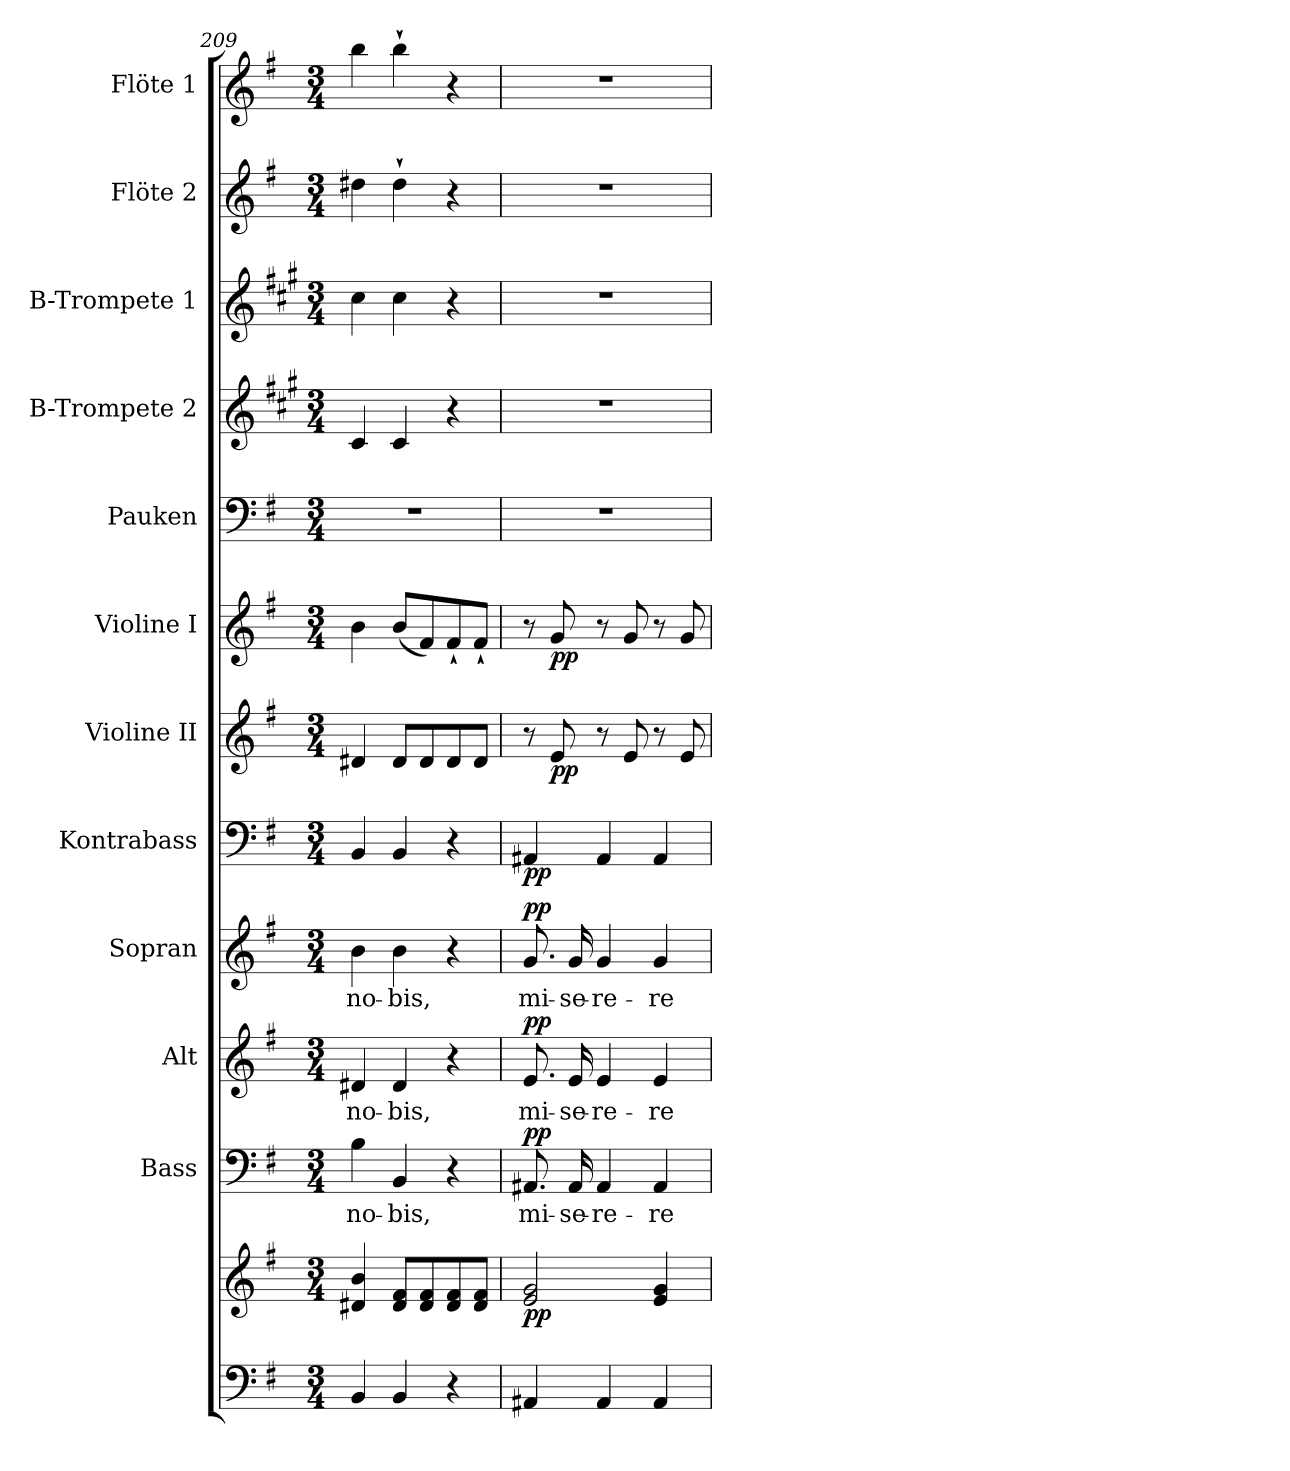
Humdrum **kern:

**kern	**kern	**dynam	**kern	**text	**dynam	**kern	**text	**dynam	**kern	**text	**dynam	**kern	**dynam	**kern	**dynam	**kern	**dynam	**kern	**kern	**kern	**kern	**kern
*part12	*part12	*part12	*part11	*part11	*part11	*part10	*part10	*part10	*part9	*part9	*part9	*part8	*part8	*part7	*part7	*part6	*part6	*part5	*part4	*part3	*part2	*part1
*staff13	*staff12	*staff12/13	*staff11	*staff11	*staff11	*staff10	*staff10	*staff10	*staff9	*staff9	*staff9	*staff8	*staff8	*staff7	*staff7	*staff6	*staff6	*staff5	*staff4	*staff3	*staff2	*staff1
*	*	*	*I"Bass	*	*	*I"Alt	*	*	*I"Sopran	*	*	*I"Kontrabass	*	*I"Violine II	*	*I"Violine I	*	*I"Pauken	*I"B-Trompete 2	*I"B-Trompete 1	*I"Flöte 2	*I"Flöte 1
*	*	*	*I'B.	*	*	*I'A.	*	*	*I'S.	*	*	*I'Kb.	*	*I'Vl. II	*	*I'Vl. I	*	*I'Pk.	*I'B Trp. 2	*I'B Trp. 1	*I'Fl. 2	*I'Fl. 1
!!LO:PB:g=z
*clefF4	*clefG2	*	*clefF4	*	*	*clefG2	*	*	*clefG2	*	*	*clefF4	*	*clefG2	*	*clefG2	*	*clefF4	*clefG2	*clefG2	*clefG2	*clefG2
*	*	*	*	*	*	*	*	*	*	*	*	*ITrd7c12	*	*	*	*	*	*	*ITrd1c2	*ITrd1c2	*	*
*k[f#]	*k[f#]	*	*k[f#]	*	*	*k[f#]	*	*	*k[f#]	*	*	*k[f#]	*	*k[f#]	*	*k[f#]	*	*k[f#]	*k[f#]	*k[f#]	*k[f#]	*k[f#]
*G:	*G:	*	*G:	*	*	*G:	*	*	*G:	*	*	*G:	*	*G:	*	*G:	*	*G:	*G:	*G:	*G:	*G:
*M3/4	*M3/4	*	*M3/4	*	*	*M3/4	*	*	*M3/4	*	*	*M3/4	*	*M3/4	*	*M3/4	*	*M3/4	*M3/4	*M3/4	*M3/4	*M3/4
=209	=209	=209	=209	=209	=209	=209	=209	=209	=209	=209	=209	=209	=209	=209	=209	=209	=209	=209	=209	=209	=209	=209
!	!	!	!	!LO:LY:b	!	!	!LO:LY:b	!	!	!LO:LY:b	!	!	!	!	!	!	!	!	!	!	!	!
4BB/	4d#X/ 4b/	.	4B\	no-	.	4d#X/	no-	.	4b\	no-	.	4BBB/	.	4d#X/	.	4b\	.	2.r	4B/	4b\	4dd#X\	4bb\
!	!	!	!	!LO:LY:b	!	!	!LO:LY:b	!	!	!LO:LY:b	!	!	!	!	!	!	!	!	!	!	!	!
4BB/	8d#/ 8f#/L	.	4BB/	-bis,	.	4d#/	-bis,	.	4b\	-bis,	.	4BBB/	.	8d#/L	.	(<8b/L	.	.	4B/	4b\	4dd#`>\	4bb`>\
.	8d#/ 8f#/	.	.	.	.	.	.	.	.	.	.	.	.	8d#/	.	8f#/)	.	.	.	.	.	.
4r	8d#/ 8f#/	.	4r	.	.	4r	.	.	4r	.	.	4r	.	8d#/	.	8f#`</	.	.	4r	4r	4r	4r
.	8d#/ 8f#/J	.	.	.	.	.	.	.	.	.	.	.	.	8d#/J	.	8f#`</J	.	.	.	.	.	.
=210	=210	=210	=210	=210	=210	=210	=210	=210	=210	=210	=210	=210	=210	=210	=210	=210	=210	=210	=210	=210	=210	=210
!	!	!LO:DY:b	!	!LO:LY:b	!LO:DY:a	!	!LO:LY:b	!LO:DY:a	!	!LO:LY:b	!LO:DY:a	!	!LO:DY:b	!	!	!	!	!	!	!	!	!
4AA#X/	2e/ 2g/	pp	8.AA#X/	mi-	pp	8.e/	mi-	pp	8.g/	mi-	pp	4AAA#X/	pp	8r	.	8r	.	2.r	2.r	2.r	2.r	2.r
!	!	!	!	!	!	!	!	!	!	!	!	!	!	!	!LO:DY:b	!	!LO:DY:b	!	!	!	!	!
.	.	.	.	.	.	.	.	.	.	.	.	.	.	8e/	pp	8g/	pp	.	.	.	.	.
!	!	!	!	!LO:LY:b	!	!	!LO:LY:b	!	!	!LO:LY:b	!	!	!	!	!	!	!	!	!	!	!	!
.	.	.	16AA#/	-se-	.	16e/	-se-	.	16g/	-se-	.	.	.	.	.	.	.	.	.	.	.	.
!	!	!	!	!LO:LY:b	!	!	!LO:LY:b	!	!	!LO:LY:b	!	!	!	!	!	!	!	!	!	!	!	!
4AA#/	.	.	4AA#/	-re-	.	4e/	-re-	.	4g/	-re-	.	4AAA#/	.	8r	.	8r	.	.	.	.	.	.
.	.	.	.	.	.	.	.	.	.	.	.	.	.	8e/	.	8g/	.	.	.	.	.	.
!	!	!	!	!LO:LY:b	!	!	!LO:LY:b	!	!	!LO:LY:b	!	!	!	!	!	!	!	!	!	!	!	!
4AA#/	4e/ 4g/	.	4AA#/	-re	.	4e/	-re	.	4g/	-re	.	4AAA#/	.	8r	.	8r	.	.	.	.	.	.
.	.	.	.	.	.	.	.	.	.	.	.	.	.	8e/	.	8g/	.	.	.	.	.	.
=	=	=	=	=	=	=	=	=	=	=	=	=	=	=	=	=	=	=	=	=	=	=
*-	*-	*-	*-	*-	*-	*-	*-	*-	*-	*-	*-	*-	*-	*-	*-	*-	*-	*-	*-	*-	*-	*-
